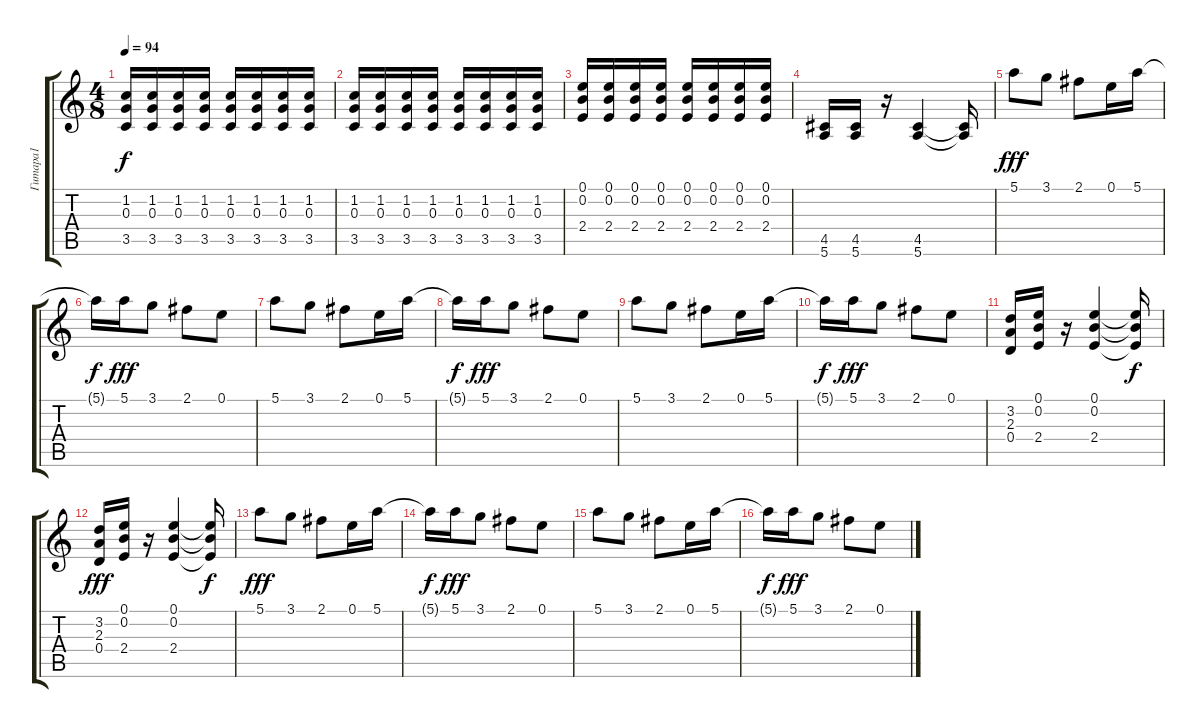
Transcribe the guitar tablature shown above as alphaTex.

\track ("Гитара1" "Гитара1") {instrument overdrivenguitar}
\staff {score tabs}
\tuning (E4 B3 G3 D3 A2 E2) {hide}
\ts (4 8)
\tempo 94
\clef g2
\ks c
(1.2 0.3 3.5).16{dy f} (1.2 0.3 3.5).16 (1.2 0.3 3.5).16 (1.2 0.3 3.5).16 (1.2 0.3 3.5).16 (1.2 0.3 3.5).16 (1.2 0.3 3.5).16 (1.2 0.3 3.5).16 |
(1.2 0.3 3.5).16 (1.2 0.3 3.5).16 (1.2 0.3 3.5).16 (1.2 0.3 3.5).16 (1.2 0.3 3.5).16 (1.2 0.3 3.5).16 (1.2 0.3 3.5).16 (1.2 0.3 3.5).16 |
(0.1 0.2 2.4).16 (0.1 0.2 2.4).16 (0.1 0.2 2.4).16 (0.1 0.2 2.4).16 (0.1 0.2 2.4).16 (0.1 0.2 2.4).16 (0.1 0.2 2.4).16 (0.1 0.2 2.4).16 |
(4.5 5.6).16 (4.5 5.6).16 r.16 (4.5 5.6).4 (4.5{t} 5.6{t}).16 |
5.1.8{dy fff} 3.1.8 2.1.8 0.1.16 5.1.16 |
5.1{t}.16{dy f} 5.1.16{dy fff} 3.1.8 2.1.8 0.1.8 |
5.1.8 3.1.8 2.1.8 0.1.16 5.1.16 |
5.1{t}.16{dy f} 5.1.16{dy fff} 3.1.8 2.1.8 0.1.8 |
5.1.8 3.1.8 2.1.8 0.1.16 5.1.16 |
5.1{t}.16{dy f} 5.1.16{dy fff} 3.1.8 2.1.8 0.1.8 |
(3.2 2.3 0.4).16 (0.1 0.2 2.4).16 r.16 (0.1 0.2 2.4).4 (0.1{t} 0.2{t} 2.4{t}).16{dy f} |
(3.2 2.3 0.4).16{dy fff} (0.1 0.2 2.4).16 r.16 (0.1 0.2 2.4).4 (0.1{t} 0.2{t} 2.4{t}).16{dy f} |
5.1.8{dy fff} 3.1.8 2.1.8 0.1.16 5.1.16 |
5.1{t}.16{dy f} 5.1.16{dy fff} 3.1.8 2.1.8 0.1.8 |
5.1.8 3.1.8 2.1.8 0.1.16 5.1.16 |
5.1{t}.16{dy f} 5.1.16{dy fff} 3.1.8 2.1.8 0.1.8
